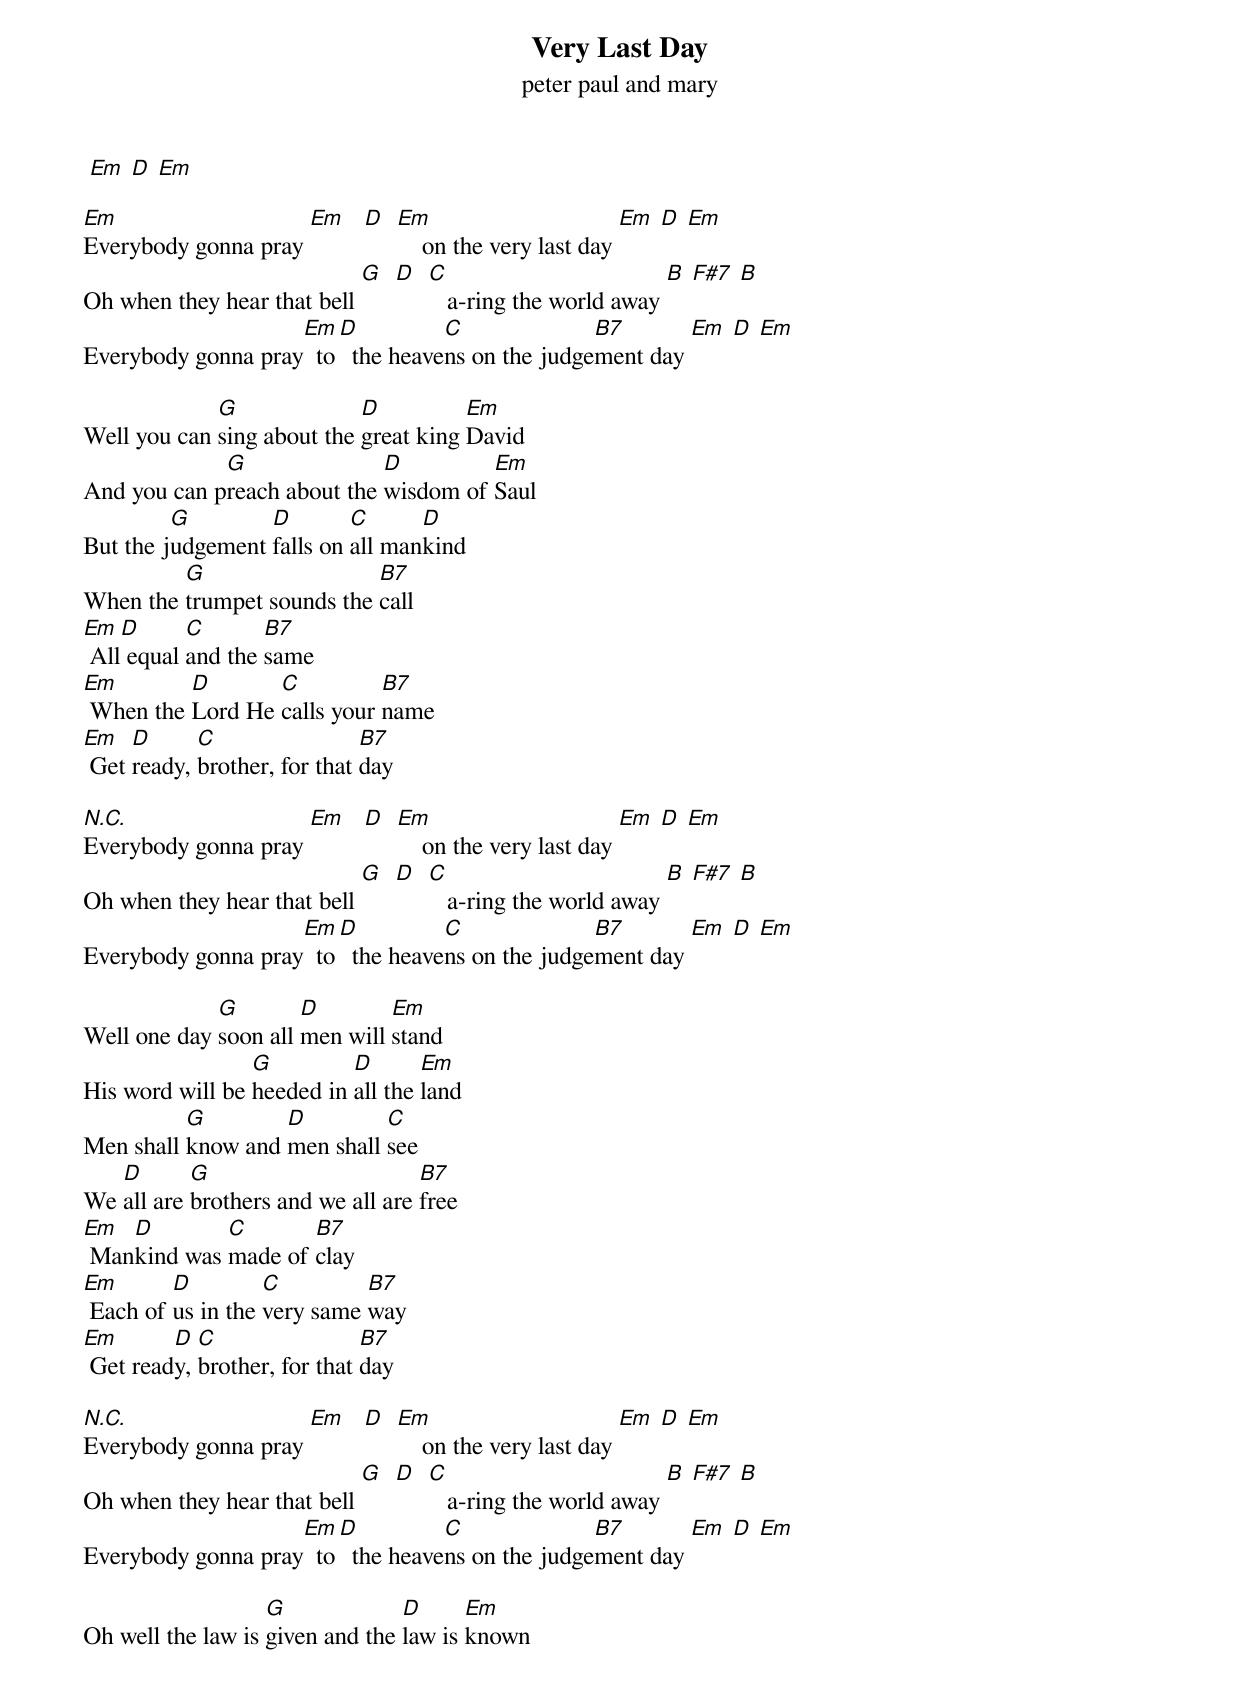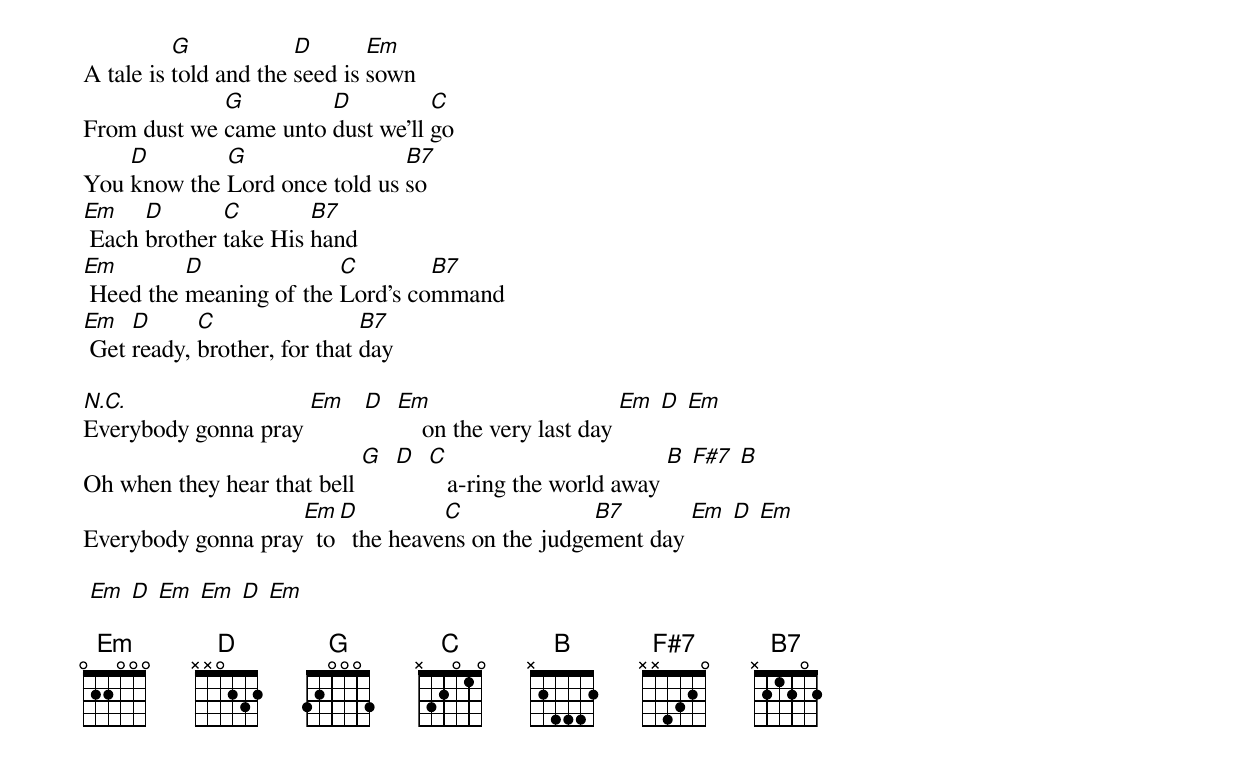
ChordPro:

{title: Very Last Day}
{subtitle: peter paul and mary}
 [Em] [D] [Em]

[Em]Everybody gonna pray [Em]   [D]  [Em]    on the very last day [Em] [D] [Em]
Oh when they hear that bell [G]  [D]  [C]   a-ring the world away [B] [F#7] [B]
Everybody gonna pray[Em]  to[D]  the heave[C]ns on the judge[B7]ment day [Em] [D] [Em]

Well you can [G]sing about the [D]great king [Em]David
And you can p[G]reach about the [D]wisdom of [Em]Saul
But the j[G]udgement [D]falls on [C]all man[D]kind
When the [G]trumpet sounds the [B7]call
[Em] All[D] equal [C]and the [B7]same
[Em] When the [D]Lord He [C]calls your [B7]name
[Em] Get [D]ready, [C]brother, for that [B7]day

[N.C.]Everybody gonna pray [Em]   [D]  [Em]    on the very last day [Em] [D] [Em]
Oh when they hear that bell [G]  [D]  [C]   a-ring the world away [B] [F#7] [B]
Everybody gonna pray[Em]  to[D]  the heave[C]ns on the judge[B7]ment day [Em] [D] [Em]

Well one day [G]soon all [D]men will [Em]stand
His word will be [G]heeded in [D]all the [Em]land
Men shall [G]know and [D]men shall [C]see
We [D]all are [G]brothers and we all are [B7]free
[Em] Man[D]kind was [C]made of [B7]clay
[Em] Each of [D]us in the [C]very same [B7]way
[Em] Get read[D]y, [C]brother, for that [B7]day

[N.C.]Everybody gonna pray [Em]   [D]  [Em]    on the very last day [Em] [D] [Em]
Oh when they hear that bell [G]  [D]  [C]   a-ring the world away [B] [F#7] [B]
Everybody gonna pray[Em]  to[D]  the heave[C]ns on the judge[B7]ment day [Em] [D] [Em]

Oh well the law is [G]given and the [D]law is [Em]known
A tale is [G]told and the [D]seed is [Em]sown
From dust we [G]came unto [D]dust we'll [C]go
You [D]know the [G]Lord once told us [B7]so
[Em] Each [D]brother [C]take His [B7]hand
[Em] Heed the [D]meaning of the [C]Lord's co[B7]mmand
[Em] Get [D]ready, [C]brother, for that [B7]day

[N.C.]Everybody gonna pray [Em]   [D]  [Em]    on the very last day [Em] [D] [Em]
Oh when they hear that bell [G]  [D]  [C]   a-ring the world away [B] [F#7] [B]
Everybody gonna pray[Em]  to[D]  the heave[C]ns on the judge[B7]ment day [Em] [D] [Em]

 [Em] [D] [Em] [Em] [D] [Em]

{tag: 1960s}
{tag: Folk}
